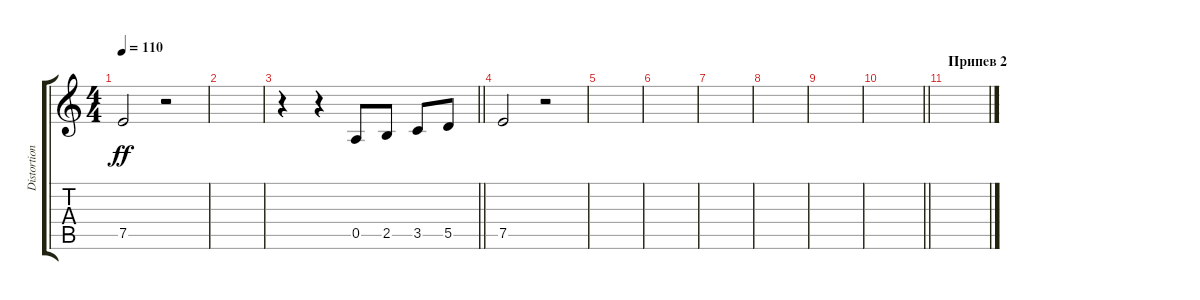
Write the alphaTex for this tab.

\track ("Distortion Гитара" "Distortion") {instrument distortionguitar}
\staff {score tabs}
\tuning (E4 B3 G3 D3 A2 E2) {hide}
\ts (4 4)
\tempo 110
\clef g2
\ks c
7.5.2{dy ff} r.2 |
|
\barLineRight lightlight
r.4 r.4 0.5.8 2.5.8 3.5.8 5.5.8 |
7.5.2 r.2 |
|
|
|
|
|
\barLineRight lightlight
|
\section ("" "Припев 2")
